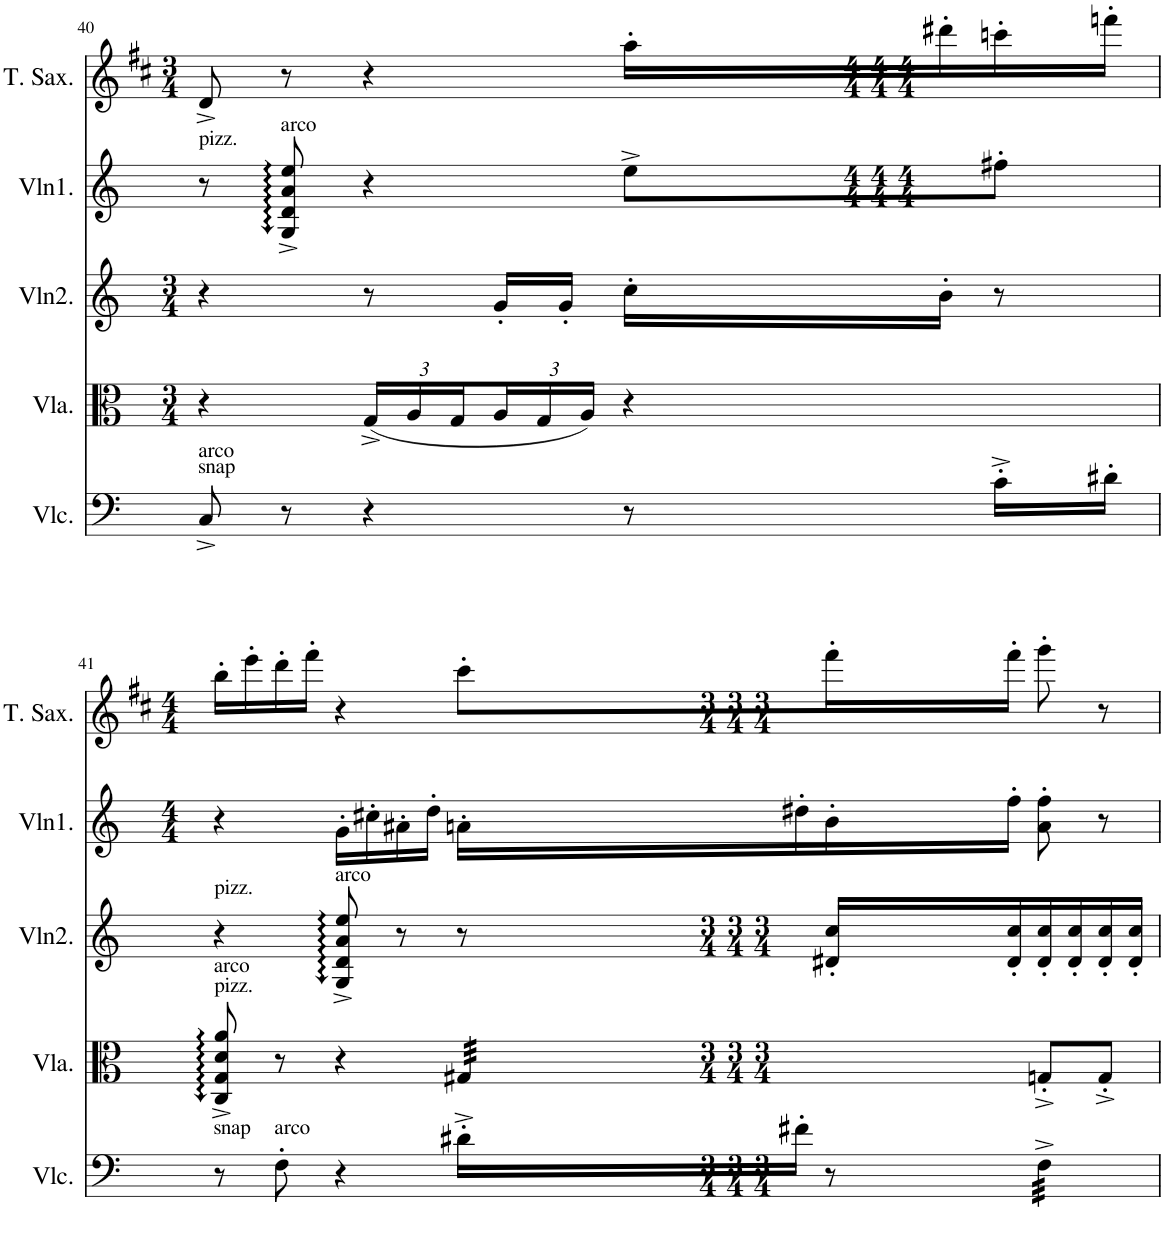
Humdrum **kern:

**kern	**kern	**kern	**kern	**kern
*part5	*part4	*part3	*part2	*part1
*staff5	*staff4	*staff3	*staff2	*staff1
*I"Violoncello	*I"Viola	*I"Violin2	*I"Violin1	*I"Tenor Saxophone
*I'Vlc.	*I'Vla.	*I'Vln2.	*I'Vln1.	*I'T. Sax.
!!LO:PB:g=z
*clefF4	*clefC3	*clefG2	*clefG2	*clefG2
*	*	*	*	*Trd8c14
*k[]	*k[]	*k[]	*k[]	*k[f#c#]
*M3/4	*M3/4	*M3/4	*M4/4	*M3/4
=40	=40	=40	=40	=40
!	!	!	!LO:TX:a:t=pizz.	!
!LO:TX:a:t=snap	!	!	!	!
!LO:TX:a:t=arco	!	!	!	!
8C^/	4r	4r	8r	8d^/
!	!	!	!LO:TX:a:t=arco	!
8r	.	.	8G/^ 8d/^ 8a/^ 8ee/^	8r
*	*Xbrackettup	*	*	*
4r	(24G^/LL	8r	4r	4r
.	24A/	.	.	.
.	24G/	.	.	.
.	24A/	16g'/LL	.	.
.	24G/	.	.	.
.	.	16g'/JJ	.	.
.	24A/JJ)	.	.	.
8r	4r	16cc'\LL	8ee^\L	16aa'\LL
.	.	16b'\JJ	.	16ddd#X'\
16c'^\LL	.	8r	8ff#X'\J	16cccn'\
16d#X'\JJ	.	.	.	16fffn'\JJ
!!LO:LB:g=z
=41	=41	=41	=41	=41
*	*	*	*M4/4	*M4/4
!	!	!LO:TX:a:t=pizz.	!	!
!	!LO:TX:a:t=pizz.	!	!	!
!	!LO:TX:a:t=arco	!	!	!
!LO:TX:a:t=snap	!	!	!	!
8r	8C/^ 8G/^ 8d/^ 8a/^	4r	4r	16bb'\LL
.	.	.	.	16eee'\
!LO:TX:a:t=arco	!	!	!	!
8F'\	8r	.	.	16ddd'\
.	.	.	.	16fff#'\JJ
!	!	!LO:TX:a:t=arco	!	!
4r	4r	8G/^ 8d/^ 8a/^ 8ee/^	16g'\LL	4r
.	.	.	16cc#X'\	.
.	.	8r	16a#X'\	.
.	.	.	16dd'\JJ	.
*	*tremolo	*	*	*
16d#X'^\LL	32G#X/LLL	8r	16an'\LL	8ccc#'\L
.	32G#X/	.	.	.
16f#X'\JJ	32G#X/	.	16dd#X'\	.
.	32G#X/	.	.	.
8r	32G#X/	16d#X/' 16cc/'LL	16b'\	16fff#'\L
.	32G#X/	.	.	.
.	32G#X/	16d#/' 16cc/'	16ff'\JJ	16fff#'\JJ
.	32G#X/JJJ	.	.	.
*	*Xtremolo	*	*	*
*tremolo	*	*	*	*
32F^\LLL	8Gn'^/L	16d#/' 16cc/'	8a\' 8ff\'	8ggg'\
32F^\	.	.	.	.
32F^\	.	16d#/' 16cc/'	.	.
32F^\	.	.	.	.
32F^\	8G'^/J	16d#/' 16cc/'	8r	8r
32F^\	.	.	.	.
32F^\	.	16d#/' 16cc/'JJ	.	.
32F^\JJJ	.	.	.	.
*Xtremolo	*	*	*	*
=	=	=	=	=
*-	*-	*-	*-	*-
